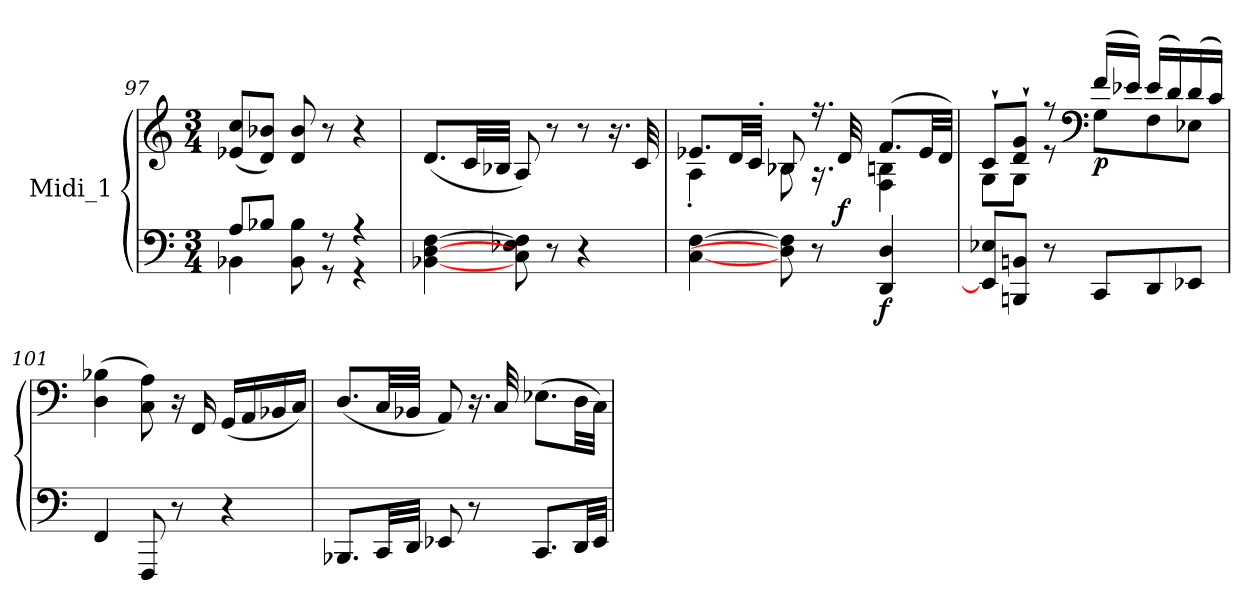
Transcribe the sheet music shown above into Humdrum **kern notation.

**kern	**kern	**dynam
*part1	*part1	*part1
*staff2	*staff1	*staff1/2
*I"Midi_1	*	*
*clefF4	*clefG2	*
*k[]	*k[]	*
*M3/4	*M3/4	*
=97	=97	=97
*^	*^	*
8A/L	4BB-X\	(8e-X/ 8cc/L	2ryy	.
8B-X/J	.	8d/ 8b-X/J)	.	.
8BB-\ 8B-\	8ryy	8d/ 8b-/	.	.
8r	8r	8r	.	.
4r	4r	4r	4ryy	.
=98	=98	=98	=98	=98
[4BB-X\ [4D\ [4F\	2ryy	(8.d/L	2ryy	.
.	.	32c/LL	.	.
.	.	32B-X/JJJ	.	.
8C\ 8E-X\ 8F\]	.	8A/)	.	.
8r	.	8r	.	.
4r	4ryy	8r	4ryy	.
.	.	16.r	.	.
.	.	32c/	.	.
!!LO:LB:g=z	!!
=99	=99	=99	=99	=99
[4C\ [4F\	2ryy	8.e-X/L	4A'\	.
.	.	32d/LL	.	.
.	.	32c'/JJJ	.	.
8D\] 8F\]	.	8B-X/	8B-\	.
8r	.	16.r	16.r	.
!	!	!	!	!LO:DY:b
.	.	32d/	32ryy	f
!	!	!	!	!LO:DY:b=2
4DD/ 4D/	4ryy	(>8.f/L	4F\ 4Bn\	f
.	.	32e-/LL	.	.
.	.	32d/JJJ)	.	.
!!LO:LB:g=z	!!
=100	=100	=100	=100	=100
8EE-/] 8E-X/L	2ryy	8c`/L	8G\L	.
8BBBn/ 8BBn/J	.	8d/` 8g/`J	8G\J	.
8r	.	8r	8r	.
*	*	*clefF4	*	*
!	!	!	!	!LO:DY:b
8CC/L	.	(>16f/LL	8G\L	p
.	.	16e-X/JJ)	.	.
8DD/	4ryy	(16e-/LL	8F\	.
.	.	16d/)	.	.
8EE-X/J	.	(>16d/	8E-X\J	.
.	.	16c/JJ)	.	.
*	*	*v	*v	*
!!LO:LB:g=z
=101	=101	=101	=101
4FF/	2ryy	(>4D\ 4B-X\	.
8FFF/	.	8C\ 8A\)	.
8r	.	16r	.
.	.	16FF/	.
4r	4ryy	(16GG/LL	.
.	.	16AA/	.
.	.	16BB-X/	.
.	.	16C/JJ)	.
=102	=102	=102	=102
8.BBB-X/L	2ryy	(8.D/L	.
32CC/LL	.	32C/LL	.
32DD/JJJ	.	32BB-X/JJJ	.
8EE-X/	.	8AA/)	.
8r	.	16.r	.
.	.	32C/	.
8.CC/L	4ryy	(>8.E-X\L	.
32DD/LL	.	32D\LL	.
32EE-/JJJ	.	32C\JJJ)	.
*v	*v	*	*
=	=	=
*-	*-	*-
